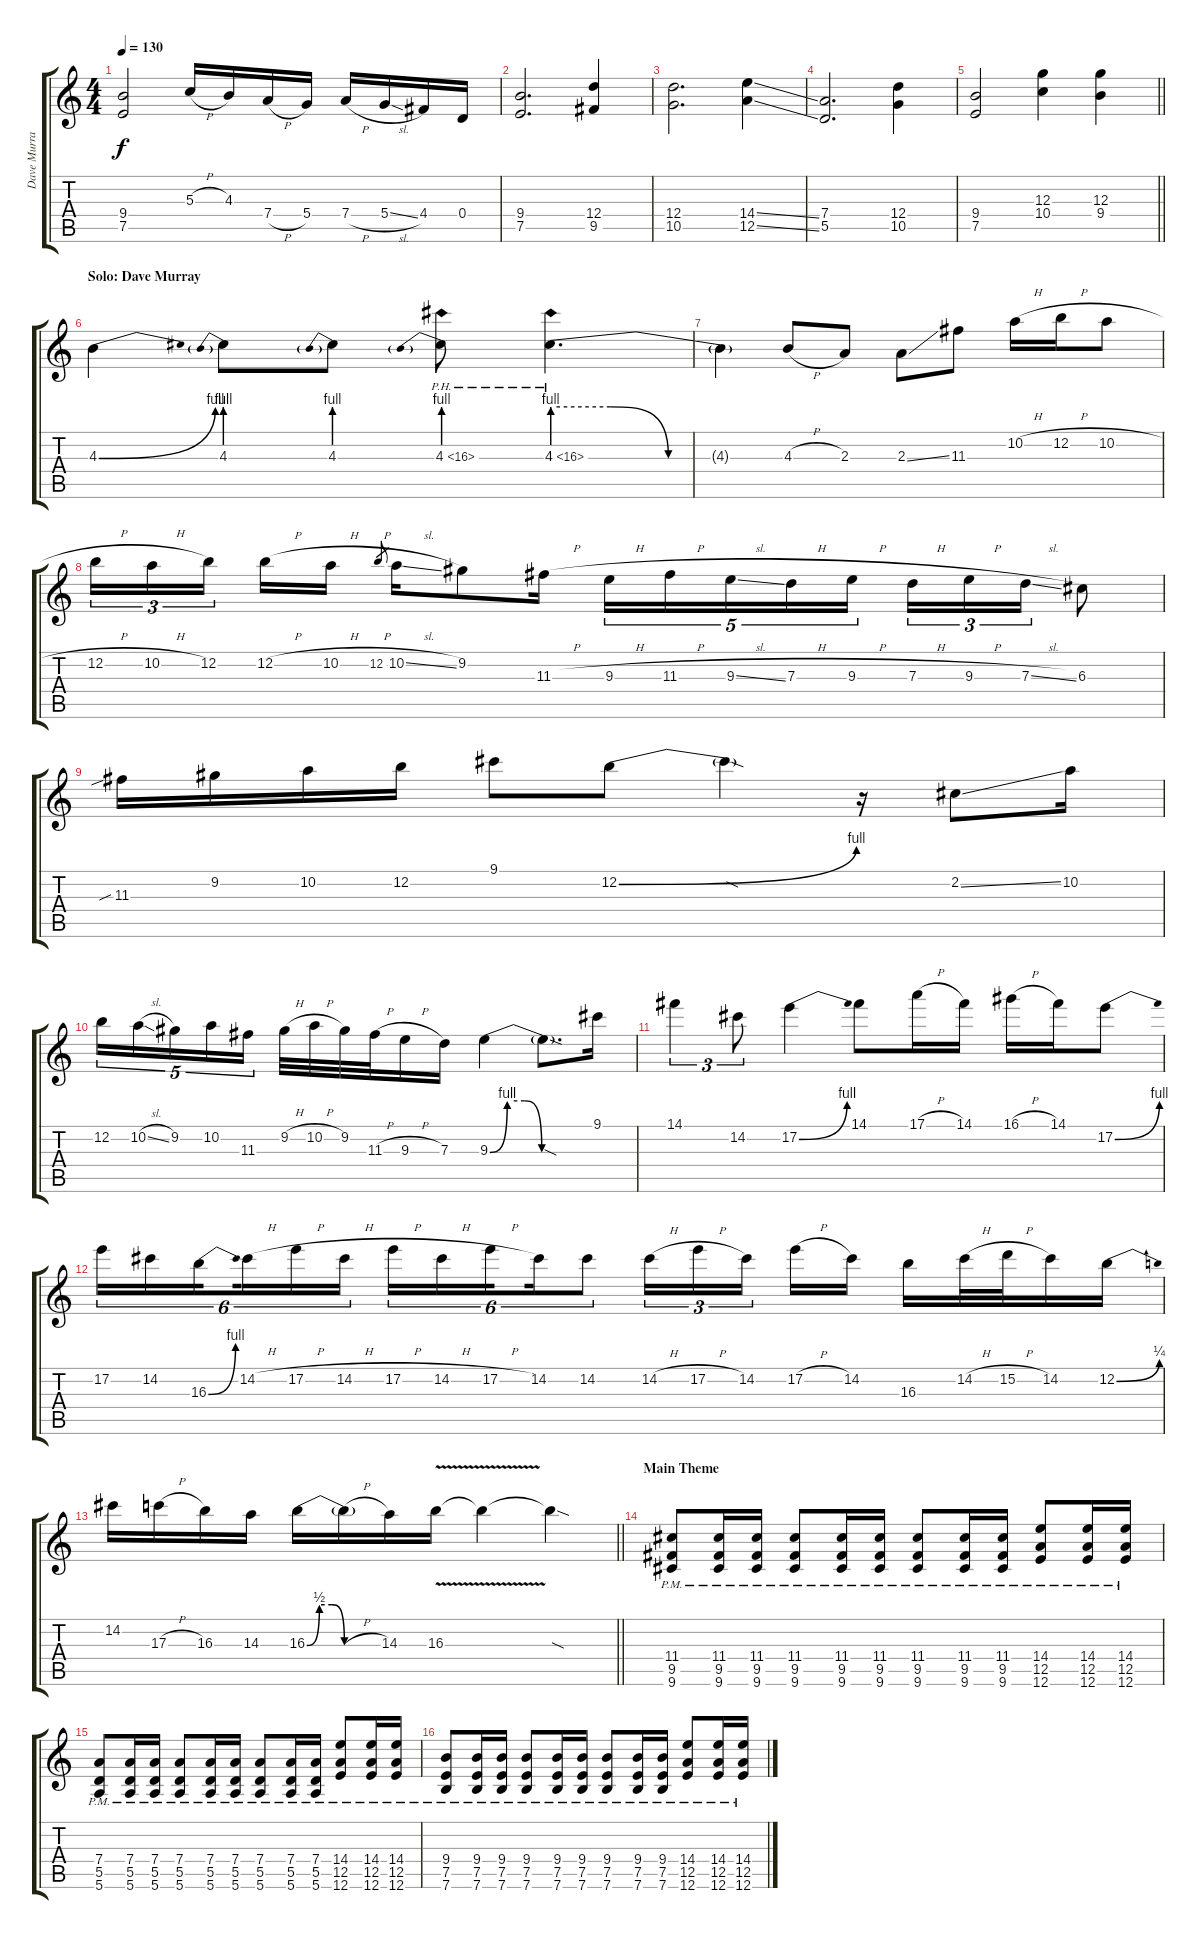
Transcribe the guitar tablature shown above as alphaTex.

\track ("Dave Murray" "Dave Murra") {instrument overdrivenguitar}
\staff {score tabs}
\tuning (E4 B3 G3 D3 A2 E2) {hide}
\ts (4 4)
\tempo 130
\clef g2
\ks c
(9.4 7.5).2{dy f} 5.3{h}.16 4.3.16 7.4{h}.16 5.4.16 7.4{h}.16 5.4{sl}.16 4.4.16 0.4.16 |
(9.4 7.5).2{d} (12.4 9.5).4 |
(12.4 10.5).2{d} (14.4{ss} 12.5{ss}).4 |
(7.4 5.5).2{d} (12.4 10.5).4 |
\barLineRight lightlight
(9.4 7.5).2 (12.3 10.4).4 (12.3 9.4).4 |
\section ("" "Solo: Dave Murray")
4.3{be (bend 0 0 60 4)}.4{volume 16 balance 5 instrument overdrivenguitar} 4.3{be (prebend 0 4 60 4)}.8 4.3{be (prebend 0 4 60 4)}.8 4.3{be (prebend 0 4 60 4) ph 12}.8 4.3{be (custom 0 4 15 4 30 0 60 0) ph 12}.4{d} |
4.3{t}.4 4.3{h}.8 2.3.8 2.3{ss}.8 11.3.8 10.2{h}.16 12.2{h}.16 10.2{h}.8 |
12.2{h}.16{tu (3 2)} 10.2{h}.16{tu (3 2)} 12.2.16{tu (3 2) beam splitsecondary} 12.2{h}.16 10.2{h}.16 12.2{h}.8{gr} 10.2{sl}.16 9.2.8 11.3{h}.16 9.3{h}.16{tu (5 4)} 11.3{h}.16{tu (5 4)} 9.3{sl}.16{tu (5 4)} 7.3{h}.16{tu (5 4)} 9.3{h}.16{tu (5 4)} 7.3{h}.16{tu (3 2)} 9.3{h}.16{tu (3 2)} 7.3{sl}.16{tu (3 2)} 6.3.8 |
11.3{sib}.16 9.2.16 10.2.16 12.2.16 9.1.8 12.2{be (bend 0 0 60 4)}.8 12.2{sod t}.4 r.16 2.2{ss}.8 10.2.16 |
12.2.16{tu (5 4)} 10.2{sl}.16{tu (5 4)} 9.2.16{tu (5 4)} 10.2.16{tu (5 4)} 11.3.16{tu (5 4)} 9.2{h}.32 10.2{h}.32 9.2.32 11.3{h}.32 9.3{h}.16 7.3.16 9.3{be (custom 0 0 10 4 20 4 30 0 60 0)}.4 9.3{sod t}.8{d} 9.1.16 |
14.1.4{tu (3 2)} 14.2.8{tu (3 2)} 17.2{be (bend 0 0 60 4)}.4 14.1.8 17.1{h}.16 14.1.16 16.1{h}.16 14.1.16 17.2{be (bend 0 0 60 4)}.8 |
17.2.16{tu (6 4)} 14.2.16{tu (6 4)} 16.3{be (bend 0 0 60 4)}.16{tu (6 4) beam splitsecondary} 14.2{h}.16{tu (6 4)} 17.2{h}.16{tu (6 4)} 14.2{h}.16{tu (6 4)} 17.2{h}.16{tu (6 4)} 14.2{h}.16{tu (6 4)} 17.2{h}.16{tu (6 4) beam splitsecondary} 14.2.16{tu (6 4)} 14.2.8{tu (6 4)} 14.2{h}.16{tu (3 2)} 17.2{h}.16{tu (3 2)} 14.2.16{tu (3 2) beam splitsecondary} 17.2{h}.16 14.2.16 16.3.16 14.2{h}.32 15.2{h}.32 14.2.16 12.2{be (bend 0 0 60 1)}.16 |
\barLineRight lightlight
14.2.16 17.3{h}.16 16.3.16 14.3.16 16.3{be (custom 0 0 10 2 20 2 30 0 60 0)}.16 16.3{h t}.16 14.3.16 16.3{v}.16 16.3{t}.4 16.3{sod t}.4 |
\section ("" "Main Theme")
(11.4{pm} 9.5{pm} 9.6{pm}).8{volume 13 balance 0 instrument overdrivenguitar} (11.4{pm} 9.5{pm} 9.6{pm}).16 (11.4{pm} 9.5{pm} 9.6{pm}).16 (11.4{pm} 9.5{pm} 9.6{pm}).8 (11.4{pm} 9.5{pm} 9.6{pm}).16 (11.4{pm} 9.5{pm} 9.6{pm}).16 (11.4{pm} 9.5{pm} 9.6{pm}).8 (11.4{pm} 9.5{pm} 9.6{pm}).16 (11.4{pm} 9.5{pm} 9.6{pm}).16 (14.4{pm} 12.5{pm} 12.6{pm}).8 (14.4{pm} 12.5{pm} 12.6{pm}).16 (14.4{pm} 12.5{pm} 12.6{pm}).16 |
(7.4{pm} 5.5{pm} 5.6{pm}).8 (7.4{pm} 5.5{pm} 5.6{pm}).16 (7.4{pm} 5.5{pm} 5.6{pm}).16 (7.4{pm} 5.5{pm} 5.6{pm}).8 (7.4{pm} 5.5{pm} 5.6{pm}).16 (7.4{pm} 5.5{pm} 5.6{pm}).16 (7.4{pm} 5.5{pm} 5.6{pm}).8 (7.4{pm} 5.5{pm} 5.6{pm}).16 (7.4{pm} 5.5{pm} 5.6{pm}).16 (14.4{pm} 12.5{pm} 12.6{pm}).8 (14.4{pm} 12.5{pm} 12.6{pm}).16 (14.4{pm} 12.5{pm} 12.6{pm}).16 |
(9.4{pm} 7.5{pm} 7.6{pm}).8 (9.4{pm} 7.5{pm} 7.6{pm}).16 (9.4{pm} 7.5{pm} 7.6{pm}).16 (9.4{pm} 7.5{pm} 7.6{pm}).8 (9.4{pm} 7.5{pm} 7.6{pm}).16 (9.4{pm} 7.5{pm} 7.6{pm}).16 (9.4{pm} 7.5{pm} 7.6{pm}).8 (9.4{pm} 7.5{pm} 7.6{pm}).16 (9.4{pm} 7.5{pm} 7.6{pm}).16 (14.4{pm} 12.5{pm} 12.6{pm}).8 (14.4{pm} 12.5{pm} 12.6{pm}).16 (14.4{pm} 12.5{pm} 12.6{pm}).16
